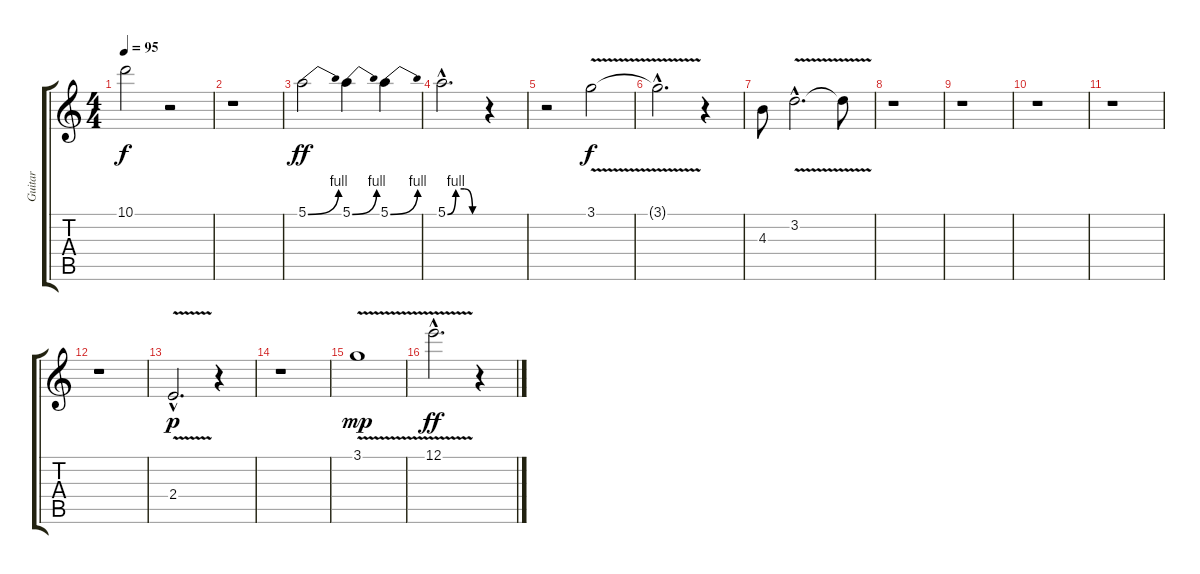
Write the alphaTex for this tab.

\track ("Guitar" "Guitar") {instrument overdrivenguitar}
\staff {score tabs}
\tuning (E4 B3 G3 D3 A2 E2) {hide}
\ts (4 4)
\tempo 95
\clef g2
\ks c
10.1{t}.2{dy f} r.2 |
r.1 |
5.1{be (bend 0 0 60 4)}.2{dy ff} 5.1{be (bend 0 0 60 4)}.4 5.1{be (bend 0 0 60 4)}.4 |
5.1{be (custom 0 0 15 4 30 4 45 0 60 0) hac}.2{d} r.4 |
r.2 3.1{v}.2{dy f} |
3.1{hac t}.2{d} r.4 |
4.3.8 3.2{v hac}.2{d} 3.2{t}.8 |
r.1 |
r.1 |
r.1 |
r.1 |
r.1 |
2.4{v hac}.2{d dy p} r.4 |
r.1 |
3.1{v}.1{dy mp} |
12.1{v hac}.2{d dy ff} r.4
